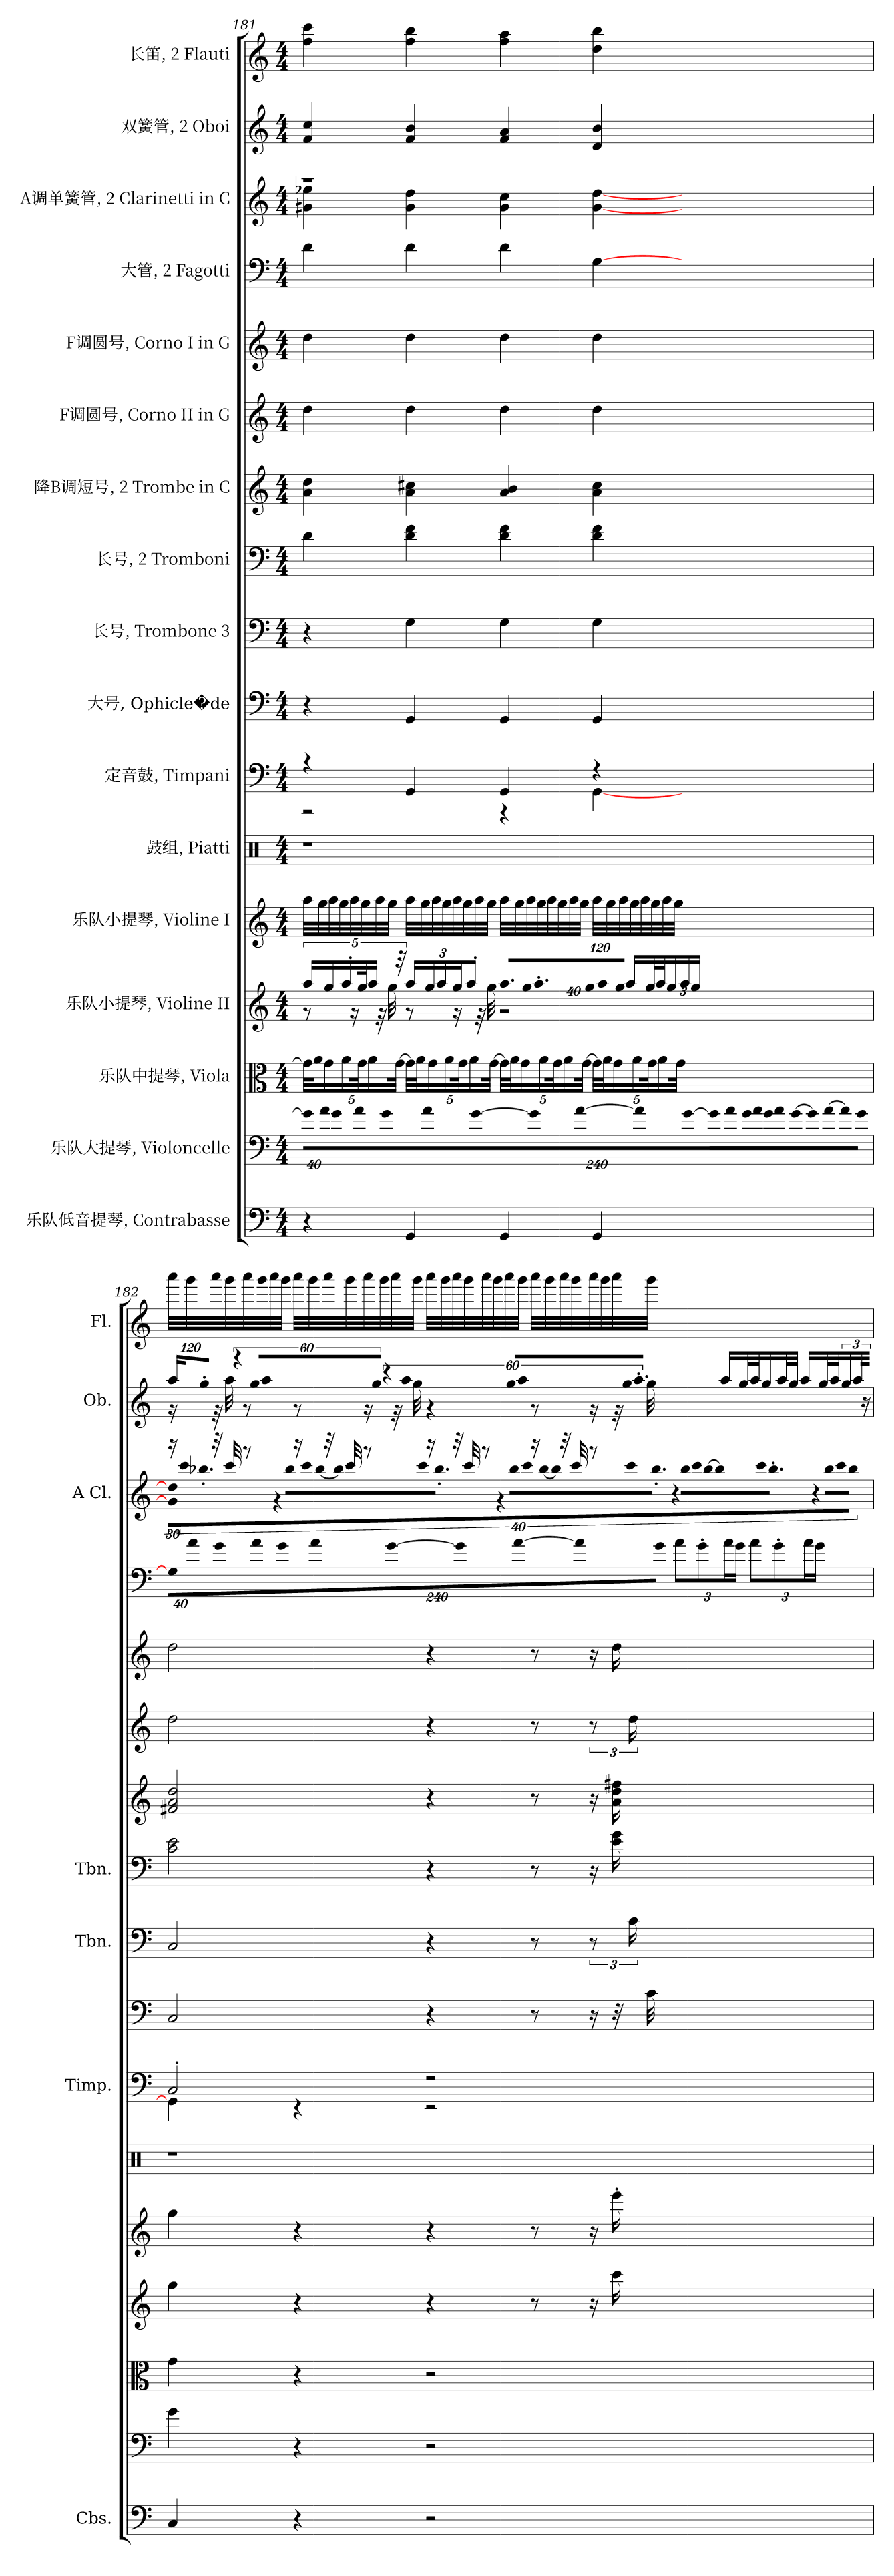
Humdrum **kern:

**kern	**kern	**kern	**kern	**kern	**kern	**kern	**kern	**kern	**kern	**kern	**kern	**kern	**kern	**kern	**kern	**kern
*part17	*part16	*part15	*part14	*part13	*part12	*part11	*part10	*part9	*part8	*part7	*part6	*part5	*part4	*part3	*part2	*part1
*staff17	*staff16	*staff15	*staff14	*staff13	*staff12	*staff11	*staff10	*staff9	*staff8	*staff7	*staff6	*staff5	*staff4	*staff3	*staff2	*staff1
*I"乐队低音提琴, Contrabasse	*I"乐队大提琴, Violoncelle	*I"乐队中提琴, Viola	*I"乐队小提琴, Violine II	*I"乐队小提琴, Violine I	*I"鼓组, Piatti	*I"定音鼓, Timpani	*I"大号, Ophicle�de	*I"长号, Trombone 3	*I"长号, 2 Tromboni	*I"降B调短号, 2 Trombe in C	*I"F调圆号, Corno II in G	*I"F调圆号, Corno I in G	*I"大管, 2 Fagotti	*I"A调单簧管, 2 Clarinetti in C	*I"双簧管, 2 Oboi	*I"长笛, 2 Flauti
*I'Cbs.	*	*	*	*	*	*I'Timp.	*	*I'Tbn.	*I'Tbn.	*	*	*	*	*I'A Cl.	*I'Ob.	*I'Fl.
!!LO:PB:g=z
*clefF4	*clefF4	*clefC3	*clefG2	*clefG2	*clefX	*clefF4	*clefF4	*clefF4	*clefF4	*clefG2	*clefG2	*clefG2	*clefF4	*clefG2	*clefG2	*clefG2
*ITrd7c12	*	*	*	*	*	*	*	*	*	*ITrd1c2	*ITrd4c7	*ITrd4c7	*	*ITrd2c3	*	*
*k[]	*k[]	*k[]	*k[]	*k[]	*k[]	*k[]	*k[]	*k[]	*k[]	*k[b-e-]	*k[b-]	*k[b-]	*k[]	*k[f#c#g#]	*k[]	*k[]
*M4/4	*M4/4	*M4/4	*M4/4	*M4/4	*M4/4	*M4/4	*M4/4	*M4/4	*M4/4	*M4/4	*M4/4	*M4/4	*M4/4	*M4/4	*M4/4	*M4/4
*MM162	*MM162	*MM162	*MM162	*MM162	*MM162	*MM162	*MM162	*MM162	*MM162	*MM162	*MM162	*MM162	*MM162	*MM162	*MM162	*MM162
*	*Xbrackettup	*	*	*	*	*	*	*	*	*	*	*	*	*	*	*
=181	=181	=181	=181	=181	=181	=181	=181	=181	=181	=181	=181	=181	=181	=181	=181	=181
!	!LO:N:vis=32	!	!	!	!	!	!	!	!	!	!	!	!	!	!	!
*	*	*Xbrackettup	*	*	*	*	*	*	*	*	*	*	*	*	*	*
*	*	*	*^	*	*	*^	*	*	*	*	*	*	*	*^	*	*
4r	640%23g\LLL]	40g\LLL]	20aa/LL	8r	32aa\LLL	1r	4r	2r	4r	4r	4d\	4g\ 4cc\	4g\	4g\	4d\	1r	4e#X\ 4ccn\	4f/ 4cc/	4ff\ 4ccc\
.	.	40a\J	.	.	.	.	.	.	.	.	.	.	.	.	.	.	.	.	.
.	.	.	.	.	32gg\	.	.	.	.	.	.	.	.	.	.	.	.	.	.
!	!LO:N:vis=32	!	!	!	!	!	!	!	!	!	!	!	!	!	!	!	!	!	!
.	640%23a\J	.	.	.	.	.	.	.	.	.	.	.	.	.	.	.	.	.	.
.	.	20g\	20gg/	.	.	.	.	.	.	.	.	.	.	.	.	.	.	.	.
.	.	.	.	.	32aa\	.	.	.	.	.	.	.	.	.	.	.	.	.	.
!	!LO:N:vis=16	!	!	!	!	!	!	!	!	!	!	!	!	!	!	!	!	!	!
.	1920%137g\	.	.	.	.	.	.	.	.	.	.	.	.	.	.	.	.	.	.
.	.	.	.	.	32gg\	.	.	.	.	.	.	.	.	.	.	.	.	.	.
.	.	20a\	20aa'/	.	.	.	.	.	.	.	.	.	.	.	.	.	.	.	.
.	.	.	.	16r	32aa\	.	.	.	.	.	.	.	.	.	.	.	.	.	.
!	!LO:N:vis=16	!	!	!	!	!	!	!	!	!	!	!	!	!	!	!	!	!	!
.	1920%137a\	.	.	.	.	.	.	.	.	.	.	.	.	.	.	.	.	.	.
.	.	40g\K	40gg/K	.	.	.	.	.	.	.	.	.	.	.	.	.	.	.	.
.	.	.	.	.	32gg\	.	.	.	.	.	.	.	.	.	.	.	.	.	.
.	.	20a\	20aa/JJ	.	.	.	.	.	.	.	.	.	.	.	.	.	.	.	.
.	.	.	.	32r	32aa\	.	.	.	.	.	.	.	.	.	.	.	.	.	.
!	!LO:N:vis=16	!	!	!	!	!	!	!	!	!	!	!	!	!	!	!	!	!	!
.	1920%137g\	.	.	.	.	.	.	.	.	.	.	.	.	.	.	.	.	.	.
.	.	.	.	32gg\	32gg\JJJ	.	.	.	.	.	.	.	.	.	.	.	.	.	.
.	.	[40g\JJk	40r	.	.	.	.	.	.	.	.	.	.	.	.	.	.	.	.
*	*	*	*Xbrackettup	*	*	*	*	*	*	*	*	*	*	*	*	*	*	*	*
4GGG/	.	40g\LLL]	24aa/LL	8r	32aa\LLL	.	4GG/	.	4GG/	4G\	4d\ 4f\	4g\ 4bn\	4g\	4g\	4d\	.	4e#\ 4b\	4f/ 4b/	4ff\ 4bb\
.	.	40a\J	.	.	.	.	.	.	.	.	.	.	.	.	.	.	.	.	.
.	.	.	.	.	32gg\	.	.	.	.	.	.	.	.	.	.	.	.	.	.
!	!LO:N:vis=32	!	!	!	!	!	!	!	!	!	!	!	!	!	!	!	!	!	!
.	640%23a\L	.	.	.	.	.	.	.	.	.	.	.	.	.	.	.	.	.	.
.	.	.	24gg/	.	.	.	.	.	.	.	.	.	.	.	.	.	.	.	.
.	.	20g\	.	.	.	.	.	.	.	.	.	.	.	.	.	.	.	.	.
.	.	.	.	.	32aa\	.	.	.	.	.	.	.	.	.	.	.	.	.	.
!	!LO:N:vis=32	!	!	!	!	!	!	!	!	!	!	!	!	!	!	!	!	!	!
.	[640%23g\	.	.	.	.	.	.	.	.	.	.	.	.	.	.	.	.	.	.
.	.	.	24aa/	.	.	.	.	.	.	.	.	.	.	.	.	.	.	.	.
.	.	.	.	.	32gg\	.	.	.	.	.	.	.	.	.	.	.	.	.	.
.	.	20a\	.	.	.	.	.	.	.	.	.	.	.	.	.	.	.	.	.
!	!LO:N:vis=32	!	!	!	!	!	!	!	!	!	!	!	!	!	!	!	!	!	!
.	640%23g\]	.	.	.	.	.	.	.	.	.	.	.	.	.	.	.	.	.	.
.	.	.	24gg/J	16r	32aa\	.	.	.	.	.	.	.	.	.	.	.	.	.	.
!	!LO:N:vis=32	!	!	!	!	!	!	!	!	!	!	!	!	!	!	!	!	!	!
.	[640%23a\	.	.	.	.	.	.	.	.	.	.	.	.	.	.	.	.	.	.
.	.	40g\K	.	.	.	.	.	.	.	.	.	.	.	.	.	.	.	.	.
.	.	.	.	.	32gg\	.	.	.	.	.	.	.	.	.	.	.	.	.	.
.	.	.	12aa'/J	.	.	.	.	.	.	.	.	.	.	.	.	.	.	.	.
.	.	20a\	.	.	.	.	.	.	.	.	.	.	.	.	.	.	.	.	.
!	!LO:N:vis=32	!	!	!	!	!	!	!	!	!	!	!	!	!	!	!	!	!	!
.	640%23a\]	.	.	.	.	.	.	.	.	.	.	.	.	.	.	.	.	.	.
.	.	.	.	32r	32aa\	.	.	.	.	.	.	.	.	.	.	.	.	.	.
!	!LO:N:vis=32	!	!	!	!	!	!	!	!	!	!	!	!	!	!	!	!	!	!
.	[640%23g\JJJ	.	.	.	.	.	.	.	.	.	.	.	.	.	.	.	.	.	.
.	.	.	.	32gg\	32gg\JJJ	.	.	.	.	.	.	.	.	.	.	.	.	.	.
.	.	[40g\JJk	.	.	.	.	.	.	.	.	.	.	.	.	.	.	.	.	.
!	!	!	!LO:N:vis=32.	!	!	!	!	!	!	!	!	!	!	!	!	!	!	!	!
4GGG/	.	40g\LLL]	1920%103aa/LLL	2r	32aa\LLL	.	4GG/	4r	4GG/	4G\	4d\ 4f\	4g/ 4a/	4g\	4g\	4d\	.	4e#\ 4a\	4f/ 4a/	4ff\ 4aa\
!	!LO:N:vis=32	!	!	!	!	!	!	!	!	!	!	!	!	!	!	!	!	!	!
.	640%23g\LLL]	.	.	.	.	.	.	.	.	.	.	.	.	.	.	.	.	.	.
.	.	40a\J	.	.	.	.	.	.	.	.	.	.	.	.	.	.	.	.	.
.	.	.	.	.	32gg\	.	.	.	.	.	.	.	.	.	.	.	.	.	.
!	!LO:N:vis=32	!	!	!	!	!	!	!	!	!	!	!	!	!	!	!	!	!	!
.	640%23a\J	.	.	.	.	.	.	.	.	.	.	.	.	.	.	.	.	.	.
.	.	20g\	.	.	.	.	.	.	.	.	.	.	.	.	.	.	.	.	.
!	!	!	!LO:N:vis=32	!	!	!	!	!	!	!	!	!	!	!	!	!	!	!	!
.	.	.	640%23gg/	.	.	.	.	.	.	.	.	.	.	.	.	.	.	.	.
.	.	.	.	.	32aa\	.	.	.	.	.	.	.	.	.	.	.	.	.	.
!	!LO:N:vis=16	!	!	!	!	!	!	!	!	!	!	!	!	!	!	!	!	!	!
.	1920%137g\	.	.	.	.	.	.	.	.	.	.	.	.	.	.	.	.	.	.
!	!	!	!LO:N:vis=32.	!	!	!	!	!	!	!	!	!	!	!	!	!	!	!	!
.	.	.	1920%103aa'/	.	.	.	.	.	.	.	.	.	.	.	.	.	.	.	.
.	.	.	.	.	32gg\	.	.	.	.	.	.	.	.	.	.	.	.	.	.
.	.	20a\	.	.	.	.	.	.	.	.	.	.	.	.	.	.	.	.	.
.	.	.	.	.	32aa\	.	.	.	.	.	.	.	.	.	.	.	.	.	.
!	!	!	!LO:N:vis=32	!	!	!	!	!	!	!	!	!	!	!	!	!	!	!	!
.	.	.	640%23gg/	.	.	.	.	.	.	.	.	.	.	.	.	.	.	.	.
!	!LO:N:vis=16	!	!	!	!	!	!	!	!	!	!	!	!	!	!	!	!	!	!
.	1920%137a\	.	.	.	.	.	.	.	.	.	.	.	.	.	.	.	.	.	.
.	.	40g\K	.	.	.	.	.	.	.	.	.	.	.	.	.	.	.	.	.
.	.	.	.	.	32gg\	.	.	.	.	.	.	.	.	.	.	.	.	.	.
.	.	20a\	.	.	.	.	.	.	.	.	.	.	.	.	.	.	.	.	.
!	!	!	!LO:N:vis=32	!	!	!	!	!	!	!	!	!	!	!	!	!	!	!	!
.	.	.	640%23aa/	.	.	.	.	.	.	.	.	.	.	.	.	.	.	.	.
.	.	.	.	.	32aa\	.	.	.	.	.	.	.	.	.	.	.	.	.	.
!	!	!	!LO:N:vis=32	!	!	!	!	!	!	!	!	!	!	!	!	!	!	!	!
.	.	.	640%23gg/JJJ	.	.	.	.	.	.	.	.	.	.	.	.	.	.	.	.
!	!LO:N:vis=16	!	!	!	!	!	!	!	!	!	!	!	!	!	!	!	!	!	!
.	1920%137g\	.	.	.	.	.	.	.	.	.	.	.	.	.	.	.	.	.	.
.	.	.	.	.	32gg\JJJ	.	.	.	.	.	.	.	.	.	.	.	.	.	.
.	.	[40g\JJk	.	.	.	.	.	.	.	.	.	.	.	.	.	.	.	.	.
4GGG/	.	40g\LLL]	.	.	32aa\LLL	.	4r	[4GG\	4GG/	4G\	4d\ 4f\	4g\ 4b\	4g\	4g\	[4G\	.	[4e#\ [4b\	4d/ 4b/	4dd\ 4bb\
.	.	.	16aa/LL	.	.	.	.	.	.	.	.	.	.	.	.	.	.	.	.
.	.	40a\J	.	.	.	.	.	.	.	.	.	.	.	.	.	.	.	.	.
.	.	.	.	.	32gg\	.	.	.	.	.	.	.	.	.	.	.	.	.	.
!	!LO:N:vis=32	!	!	!	!	!	!	!	!	!	!	!	!	!	!	!	!	!	!
.	640%23a\L	.	.	.	.	.	.	.	.	.	.	.	.	.	.	.	.	.	.
.	.	20g\	.	.	.	.	.	.	.	.	.	.	.	.	.	.	.	.	.
.	.	.	.	.	32aa\	.	.	.	.	.	.	.	.	.	.	.	.	.	.
.	.	.	32gg/L	.	.	.	.	.	.	.	.	.	.	.	.	.	.	.	.
!	!LO:N:vis=32	!	!	!	!	!	!	!	!	!	!	!	!	!	!	!	!	!	!
.	[640%23g\	.	.	.	.	.	.	.	.	.	.	.	.	.	.	.	.	.	.
.	.	.	.	.	32gg\	.	.	.	.	.	.	.	.	.	.	.	.	.	.
.	.	.	32aa/J	.	.	.	.	.	.	.	.	.	.	.	.	.	.	.	.
.	.	20a\	.	.	.	.	.	.	.	.	.	.	.	.	.	.	.	.	.
!	!LO:N:vis=32	!	!	!	!	!	!	!	!	!	!	!	!	!	!	!	!	!	!
.	640%23g\]	.	.	.	.	.	.	.	.	.	.	.	.	.	.	.	.	.	.
.	.	.	.	.	32aa\	.	.	.	.	.	.	.	.	.	.	.	.	.	.
.	.	.	24gg/	.	.	.	.	.	.	.	.	.	.	.	.	.	.	.	.
!	!LO:N:vis=32	!	!	!	!	!	!	!	!	!	!	!	!	!	!	!	!	!	!
.	[640%23a\	.	.	.	.	.	.	.	.	.	.	.	.	.	.	.	.	.	.
.	.	40g\K	.	.	.	.	.	.	.	.	.	.	.	.	.	.	.	.	.
.	.	.	.	.	32gg\	.	.	.	.	.	.	.	.	.	.	.	.	.	.
.	.	.	24aa/	.	.	.	.	.	.	.	.	.	.	.	.	.	.	.	.
.	.	20a\	.	.	.	.	.	.	.	.	.	.	.	.	.	.	.	.	.
!	!LO:N:vis=32	!	!	!	!	!	!	!	!	!	!	!	!	!	!	!	!	!	!
.	640%23a\]	.	.	.	.	.	.	.	.	.	.	.	.	.	.	.	.	.	.
.	.	.	.	.	32aa\	.	.	.	.	.	.	.	.	.	.	.	.	.	.
.	.	.	24gg/JJ	.	.	.	.	.	.	.	.	.	.	.	.	.	.	.	.
!	!LO:N:vis=32	!	!	!	!	!	!	!	!	!	!	!	!	!	!	!	!	!	!
.	640%23g\JJJ	.	.	.	.	.	.	.	.	.	.	.	.	.	.	.	.	.	.
.	.	.	.	.	32gg\JJJ	.	.	.	.	.	.	.	.	.	.	.	.	.	.
.	.	40g\JJk	.	.	.	.	.	.	.	.	.	.	.	.	.	.	.	.	.
320ryy	.	320ryy	.	480ryy	320ryy	320ryy	320ryy	320ryy	320ryy	320ryy	320ryy	320ryy	320ryy	320ryy	320ryy	320ryy	320ryy	320ryy	320ryy
.	.	.	480ryy	.	.	.	.	.	.	.	.	.	.	.	.	.	.	.	.
.	.	.	.	960ryy	.	.	.	.	.	.	.	.	.	.	.	.	.	.	.
*	*	*	*v	*v	*	*	*	*	*	*	*	*	*	*	*	*	*	*	*
!!LO:PB:g=z
=182	=182	=182	=182	=182	=182	=182	=182	=182	=182	=182	=182	=182	=182	=182	=182	=182	=182	=182
*	*	*	*	*	*	*	*	*	*	*	*	*	*	*Xbrackettup	*	*	*	*
*	*	*	*	*	*	*	*	*	*	*	*	*	*	*	*	*	*	*MM154
*	*	*	*^	*	*	*	*	*	*	*	*	*	*	*	*	*	*	*
!	!	!	!	!	!	!	!	!	!	!	!	!	!	!	!LO:N:vis=32	!	!LO:N:vis=256%9	!LO:N:vis=16	!
*	*	*	*v	*v	*	*	*	*	*	*	*	*	*	*	*	*	*	*^	*
4CC/	4g\	4g\	4gg\	4gg\	1r	2C'/	4GG\]	2C/	2C/	2c\ 2e\	2en/ 2g/ 2cc/	2g\	2g\	640%23G\LLL]	16r	960%17e#\] 960%17b\]KLLL	1920%107aa/LL	16r	32aaa\LLL
!	!	!	!	!	!	!	!	!	!	!	!	!	!	!	!	!LO:N:vis=32	!	!	!
.	.	.	.	.	.	.	.	.	.	.	.	.	.	.	.	640%23aa\	.	.	.
.	.	.	.	.	.	.	.	.	.	.	.	.	.	.	.	.	.	.	32ggg\
!	!	!	!	!	!	!	!	!	!	!	!	!	!	!LO:N:vis=32	!	!	!	!	!
.	.	.	.	.	.	.	.	.	.	.	.	.	.	640%23a\J	.	.	.	.	.
!	!	!	!	!	!	!	!	!	!	!	!	!	!	!	!	!LO:N:vis=32.	!	!	!
.	.	.	.	.	.	.	.	.	.	.	.	.	.	.	.	1920%103ggn'\JJJ	.	.	.
!	!	!	!	!	!	!	!	!	!	!	!	!	!	!	!	!	!LO:N:vis=16	!	!
.	.	.	.	.	.	.	.	.	.	.	.	.	.	.	.	.	1920%107gg'/JJ	.	.
.	.	.	.	.	.	.	.	.	.	.	.	.	.	.	32r	.	.	32r	32aaa\
!	!	!	!	!	!	!	!	!	!	!	!	!	!	!LO:N:vis=16	!	!	!	!	!
.	.	.	.	.	.	.	.	.	.	.	.	.	.	1920%137g\	.	.	.	.	.
.	.	.	.	.	.	.	.	.	.	.	.	.	.	.	32aa/	.	.	32aa\	32ggg\
!	!	!	!	!	!	!	!	!	!	!	!	!	!	!	!	!LO:N:vis=32	!	!	!
.	.	.	.	.	.	.	.	.	.	.	.	.	.	.	.	640%23r	.	.	.
!	!	!	!	!	!	!	!	!	!	!	!	!	!	!	!	!	!LO:N:vis=32	!	!
.	.	.	.	.	.	.	.	.	.	.	.	.	.	.	.	.	1920%53r	.	.
.	.	.	.	.	.	.	.	.	.	.	.	.	.	.	8r	.	.	8r	32aaa\
!	!	!	!	!	!	!	!	!	!	!	!	!	!	!	!	!	!LO:N:vis=32	!	!
.	.	.	.	.	.	.	.	.	.	.	.	.	.	.	.	.	1920%53gg/KLL	.	.
!	!	!	!	!	!	!	!	!	!	!	!	!	!	!LO:N:vis=16	!	!LO:N:vis=32	!	!	!
.	.	.	.	.	.	.	.	.	.	.	.	.	.	1920%137a\	.	640%23gg\LLL	.	.	.
.	.	.	.	.	.	.	.	.	.	.	.	.	.	.	.	.	.	.	32ggg\
!	!	!	!	!	!	!	!	!	!	!	!	!	!	!	!	!	!LO:N:vis=16	!	!
.	.	.	.	.	.	.	.	.	.	.	.	.	.	.	.	.	1920%107aa/	.	.
!	!	!	!	!	!	!	!	!	!	!	!	!	!	!	!	!LO:N:vis=32	!	!	!
.	.	.	.	.	.	.	.	.	.	.	.	.	.	.	.	640%23aa\	.	.	.
.	.	.	.	.	.	.	.	.	.	.	.	.	.	.	.	.	.	.	32aaa\
!	!	!	!	!	!	!	!	!	!	!	!	!	!	!LO:N:vis=16	!	!	!	!	!
.	.	.	.	.	.	.	.	.	.	.	.	.	.	1920%137g\	.	.	.	.	.
!	!	!	!	!	!	!	!	!	!	!	!	!	!	!	!	!LO:N:vis=32	!	!	!
.	.	.	.	.	.	.	.	.	.	.	.	.	.	.	.	[640%23gg\	.	.	.
.	.	.	.	.	.	.	.	.	.	.	.	.	.	.	.	.	.	.	32ggg\JJJ
!	!	!	!	!	!	!	!	!	!	!	!	!	!	!	!	!	!LO:N:vis=32	!	!
.	.	.	.	.	.	.	.	.	.	.	.	.	.	.	.	.	1920%53gg/JJk	.	.
!	!	!	!	!	!	!	!	!	!	!	!	!	!	!	!	!	!LO:N:vis=32	!	!
4r	4r	4r	4r	4r	.	.	4r	.	.	.	.	.	.	.	16r	.	1920%53r	8r	32aaa\LLL
!	!	!	!	!	!	!	!	!	!	!	!	!	!	!	!	!LO:N:vis=256%9	!	!	!
.	.	.	.	.	.	.	.	.	.	.	.	.	.	.	.	960%17gg\K]	.	.	.
!	!	!	!	!	!	!	!	!	!	!	!	!	!	!	!	!LO:N:vis=32	!	!	!
.	.	.	.	.	.	.	.	.	.	.	.	.	.	.	.	640%23aa\	.	.	.
!	!	!	!	!	!	!	!	!	!	!	!	!	!	!	!	!	!LO:N:vis=32	!	!
.	.	.	.	.	.	.	.	.	.	.	.	.	.	.	.	.	1920%53aa/	.	.
.	.	.	.	.	.	.	.	.	.	.	.	.	.	.	.	.	.	.	32ggg\
!	!	!	!	!	!	!	!	!	!	!	!	!	!	!LO:N:vis=32	!	!	!	!	!
.	.	.	.	.	.	.	.	.	.	.	.	.	.	640%23a\L	.	.	.	.	.
!	!	!	!	!	!	!	!	!	!	!	!	!	!	!	!	!LO:N:vis=32.	!	!	!
.	.	.	.	.	.	.	.	.	.	.	.	.	.	.	.	1920%103gg'\JJJ	.	.	.
.	.	.	.	.	.	.	.	.	.	.	.	.	.	.	.	.	1920ryy	.	.
!	!	!	!	!	!	!	!	!	!	!	!	!	!	!	!	!	!LO:N:vis=32	!	!
.	.	.	.	.	.	.	.	.	.	.	.	.	.	.	.	.	1920%53gg/KLL	.	.
.	.	.	.	.	.	.	.	.	.	.	.	.	.	.	32r	.	.	.	32aaa\
!	!	!	!	!	!	!	!	!	!	!	!	!	!	!LO:N:vis=32	!	!	!	!	!
.	.	.	.	.	.	.	.	.	.	.	.	.	.	[640%23g\	.	.	.	.	.
!	!	!	!	!	!	!	!	!	!	!	!	!	!	!	!	!	!LO:N:vis=16	!	!
.	.	.	.	.	.	.	.	.	.	.	.	.	.	.	.	.	1920%107aa/	.	.
.	.	.	.	.	.	.	.	.	.	.	.	.	.	.	32aa/	.	.	.	32ggg\
!	!	!	!	!	!	!	!	!	!	!	!	!	!	!LO:N:vis=32	!	!	!	!	!
.	.	.	.	.	.	.	.	.	.	.	.	.	.	640%23g\]	.	.	.	.	.
!	!	!	!	!	!	!	!	!	!	!	!	!	!	!	!	!LO:N:vis=32	!	!	!
.	.	.	.	.	.	.	.	.	.	.	.	.	.	.	.	640%23r	.	.	.
.	.	.	.	.	.	.	.	.	.	.	.	.	.	.	8r	.	.	16r	32aaa\
!	!	!	!	!	!	!	!	!	!	!	!	!	!	!	!	!	!LO:N:vis=32	!	!
.	.	.	.	.	.	.	.	.	.	.	.	.	.	.	.	.	1920%53gg/K	.	.
!	!	!	!	!	!	!	!	!	!	!	!	!	!	!LO:N:vis=32	!	!	!	!	!
.	.	.	.	.	.	.	.	.	.	.	.	.	.	[640%23a\	.	.	.	.	.
!	!	!	!	!	!	!	!	!	!	!	!	!	!	!	!	!LO:N:vis=32	!	!	!
.	.	.	.	.	.	.	.	.	.	.	.	.	.	.	.	640%23gg\LLL	.	.	.
.	.	.	.	.	.	.	.	.	.	.	.	.	.	.	.	.	.	.	32ggg\
.	.	.	.	.	.	.	.	.	.	.	.	.	.	.	.	.	18.aa'/JJ	.	.
!	!	!	!	!	!	!	!	!	!	!	!	!	!	!LO:N:vis=32	!	!	!	!	!
.	.	.	.	.	.	.	.	.	.	.	.	.	.	640%23a\]	.	.	.	.	.
!	!	!	!	!	!	!	!	!	!	!	!	!	!	!	!	!LO:N:vis=32	!	!	!
.	.	.	.	.	.	.	.	.	.	.	.	.	.	.	.	640%23aa\	.	.	.
.	.	.	.	.	.	.	.	.	.	.	.	.	.	.	.	.	.	32r	32aaa\
!	!	!	!	!	!	!	!	!	!	!	!	!	!	!LO:N:vis=32	!	!	!	!	!
.	.	.	.	.	.	.	.	.	.	.	.	.	.	640%23g\JJJ	.	.	.	.	.
!	!	!	!	!	!	!	!	!	!	!	!	!	!	!	!	!LO:N:vis=32	!	!	!
.	.	.	.	.	.	.	.	.	.	.	.	.	.	.	.	[640%23gg\	.	.	.
.	.	.	.	.	.	.	.	.	.	.	.	.	.	.	.	.	.	32gg\	32ggg\JJJ
2r	2r	2r	4r	4r	.	2r	2r	4r	4r	4r	4r	4r	4r	.	16r	.	16aa/LL	4r	32aaa\LLL
.	.	.	.	.	.	.	.	.	.	.	.	.	.	12a\L	.	.	.	.	.
!	!	!	!	!	!	!	!	!	!	!	!	!	!	!	!	!LO:N:vis=256%9	!	!	!
.	.	.	.	.	.	.	.	.	.	.	.	.	.	.	.	960%17gg\K]	.	.	.
!	!	!	!	!	!	!	!	!	!	!	!	!	!	!	!	!LO:N:vis=32	!	!	!
.	.	.	.	.	.	.	.	.	.	.	.	.	.	.	.	640%23aa\	.	.	.
.	.	.	.	.	.	.	.	.	.	.	.	.	.	.	.	.	.	.	32ggg\
!	!	!	!	!	!	!	!	!	!	!	!	!	!	!	!	!LO:N:vis=32.	!	!	!
.	.	.	.	.	.	.	.	.	.	.	.	.	.	.	.	1920%103gg'\JJJ	.	.	.
.	.	.	.	.	.	.	.	.	.	.	.	.	.	.	32r	.	32gg/L	.	32aaa\
.	.	.	.	.	.	.	.	.	.	.	.	.	.	12g'\	.	.	.	.	.
.	.	.	.	.	.	.	.	.	.	.	.	.	.	.	32aa/	.	32aa/J	.	32ggg\
!	!	!	!	!	!	!	!	!	!	!	!	!	!	!	!	!LO:N:vis=32	!	!	!
.	.	.	.	.	.	.	.	.	.	.	.	.	.	.	.	640%23r	.	.	.
.	.	.	.	.	.	.	.	.	.	.	.	.	.	.	8r	.	16gg/	.	32aaa\
!	!	!	!	!	!	!	!	!	!	!	!	!	!	!	!	!LO:N:vis=32	!	!	!
.	.	.	.	.	.	.	.	.	.	.	.	.	.	.	.	640%23gg\LLL	.	.	.
.	.	.	.	.	.	.	.	.	.	.	.	.	.	.	.	.	.	.	32ggg\
.	.	.	.	.	.	.	.	.	.	.	.	.	.	24a\L	.	.	.	.	.
!	!	!	!	!	!	!	!	!	!	!	!	!	!	!	!	!LO:N:vis=32	!	!	!
.	.	.	.	.	.	.	.	.	.	.	.	.	.	.	.	640%23aa\	.	.	.
.	.	.	.	.	.	.	.	.	.	.	.	.	.	.	.	.	32aa/L	.	32aaa\
.	.	.	.	.	.	.	.	.	.	.	.	.	.	24g\JJ	.	.	.	.	.
!	!	!	!	!	!	!	!	!	!	!	!	!	!	!	!	!LO:N:vis=32	!	!	!
.	.	.	.	.	.	.	.	.	.	.	.	.	.	.	.	[640%23gg\	.	.	.
.	.	.	.	.	.	.	.	.	.	.	.	.	.	.	.	.	32gg/JJJ	.	32ggg\JJJ
.	.	.	8r	8r	.	.	.	8r	8r	8r	8r	8r	8r	.	16r	.	16aa/LL	8r	32aaa\LLL
.	.	.	.	.	.	.	.	.	.	.	.	.	.	12a\L	.	.	.	.	.
!	!	!	!	!	!	!	!	!	!	!	!	!	!	!	!	!LO:N:vis=256%9	!	!	!
.	.	.	.	.	.	.	.	.	.	.	.	.	.	.	.	960%17gg\K]	.	.	.
!	!	!	!	!	!	!	!	!	!	!	!	!	!	!	!	!LO:N:vis=32	!	!	!
.	.	.	.	.	.	.	.	.	.	.	.	.	.	.	.	640%23aa\	.	.	.
.	.	.	.	.	.	.	.	.	.	.	.	.	.	.	.	.	.	.	32ggg\
!	!	!	!	!	!	!	!	!	!	!	!	!	!	!	!	!LO:N:vis=32.	!	!	!
.	.	.	.	.	.	.	.	.	.	.	.	.	.	.	.	1920%103gg'\JJJ	.	.	.
.	.	.	.	.	.	.	.	.	.	.	.	.	.	.	32r	.	32gg/L	.	32aaa\
.	.	.	.	.	.	.	.	.	.	.	.	.	.	12g'\	.	.	.	.	.
.	.	.	.	.	.	.	.	.	.	.	.	.	.	.	32aa/	.	32aa/J	.	32ggg\
!	!	!	!	!	!	!	!	!	!	!	!	!	!	!	!	!LO:N:vis=32	!	!	!
.	.	.	.	.	.	.	.	.	.	.	.	.	.	.	.	640%23r	.	.	.
*	*	*	*	*	*	*	*	*	*	*	*	*	*	*	*	*	*	*	*MM125
.	.	.	16r	16r	.	.	.	16r	12r	16r	16r	12r	16r	.	8r	.	24gg/	16r	32aaa\
!	!	!	!	!	!	!	!	!	!	!	!	!	!	!	!	!LO:N:vis=32	!	!	!
.	.	.	.	.	.	.	.	.	.	.	.	.	.	.	.	640%23gg\LLL	.	.	.
.	.	.	.	.	.	.	.	.	.	.	.	.	.	.	.	.	.	.	32ggg\
.	.	.	.	.	.	.	.	.	.	.	.	.	.	.	.	.	24aa/JJ	.	.
.	.	.	.	.	.	.	.	.	.	.	.	.	.	24a\L	.	.	.	.	.
!	!	!	!	!	!	!	!	!	!	!	!	!	!	!	!	!LO:N:vis=32	!	!	!
.	.	.	.	.	.	.	.	.	.	.	.	.	.	.	.	640%23aa\	.	.	.
*	*	*	*	*	*	*	*	*	*	*	*	*	*	*	*	*	*	*	*MM99
.	.	.	16ccc\	16eee'\	.	.	.	32r	.	16e\ 16g\	16g\ 16cc\ 16een\	.	16g\	.	.	.	.	32r	32aaa\
.	.	.	.	.	.	.	.	.	24c\	.	.	24g\	.	.	.	.	24r	.	.
.	.	.	.	.	.	.	.	.	.	.	.	.	.	[24g\JJ	.	.	.	.	.
!	!	!	!	!	!	!	!	!	!	!	!	!	!	!	!	!LO:N:vis=32	!	!	!
.	.	.	.	.	.	.	.	.	.	.	.	.	.	.	.	[640%23gg\JJJ	.	.	.
.	.	.	.	.	.	.	.	32c\	.	.	.	.	.	.	.	.	.	32gg\	32ggg\JJJ
240ryy	240ryy	240ryy	240ryy	240ryy	240ryy	240ryy	240ryy	240ryy	240ryy	240ryy	240ryy	240ryy	240ryy	.	240ryy	.	240ryy	240ryy	240ryy
.	.	.	.	.	.	.	.	.	.	.	.	.	.	384ryy	.	.	.	.	.
*	*	*	*	*	*	*	*	*	*	*	*	*	*	*	*v	*v	*	*	*
*	*	*	*	*	*	*v	*v	*	*	*	*	*	*	*	*	*v	*v	*
=	=	=	=	=	=	=	=	=	=	=	=	=	=	=	=	=
*-	*-	*-	*-	*-	*-	*-	*-	*-	*-	*-	*-	*-	*-	*-	*-	*-
